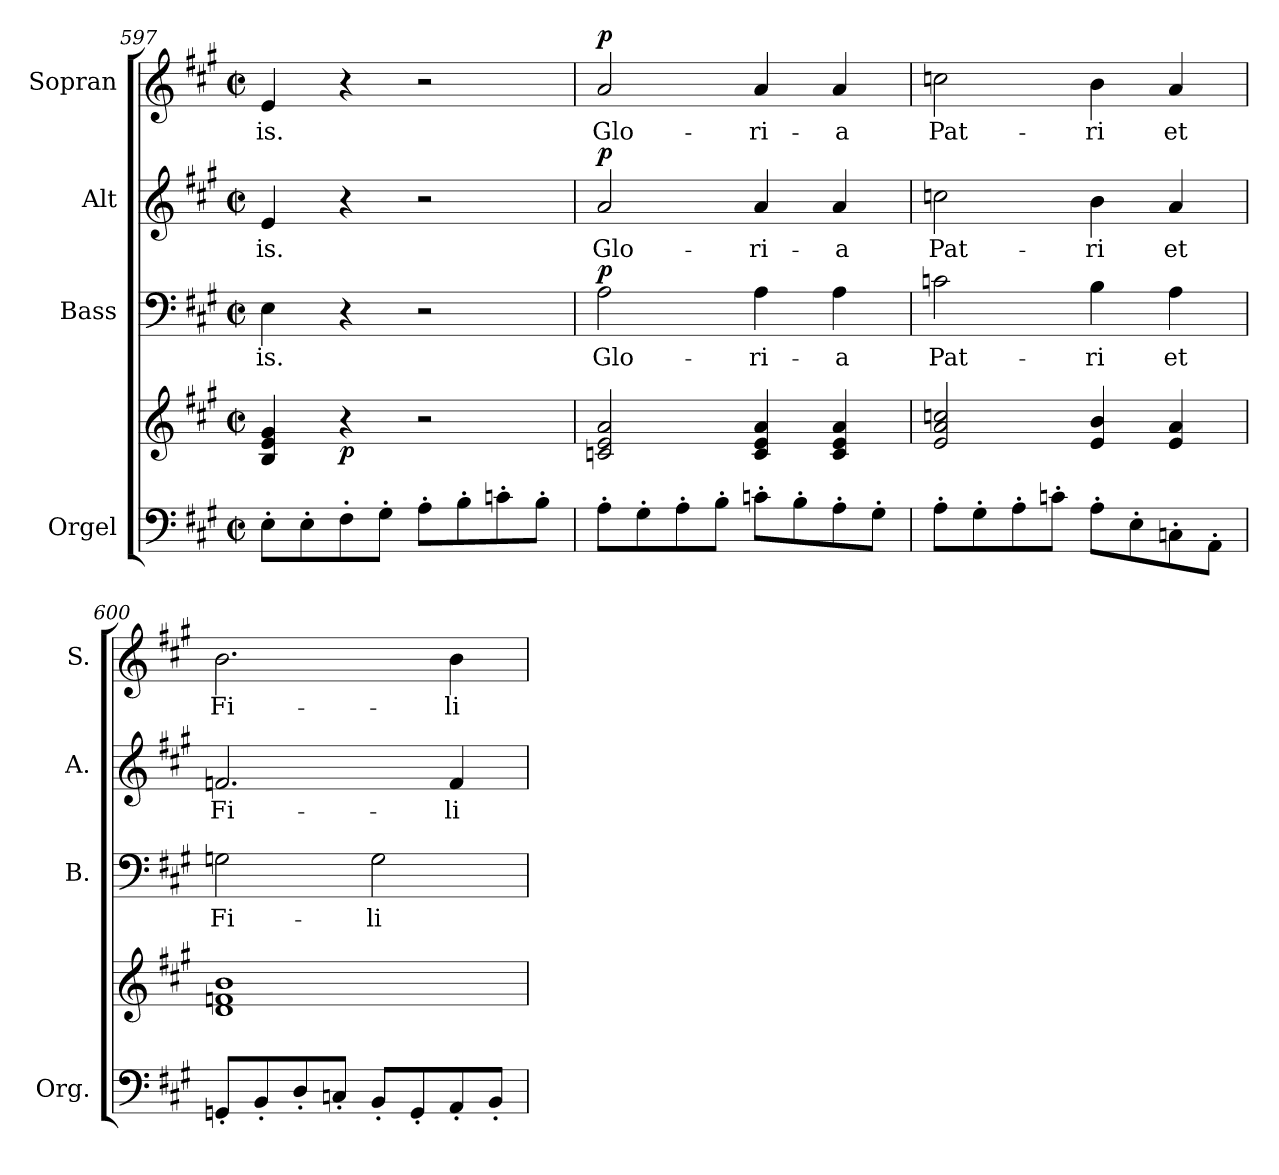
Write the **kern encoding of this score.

**kern	**kern	**dynam	**kern	**text	**dynam	**kern	**text	**dynam	**kern	**text	**dynam
*part4	*part4	*part4	*part3	*part3	*part3	*part2	*part2	*part2	*part1	*part1	*part1
*staff5	*staff4	*staff4/5	*staff3	*staff3	*staff3	*staff2	*staff2	*staff2	*staff1	*staff1	*staff1
*I"Orgel	*	*	*I"Bass	*	*	*I"Alt	*	*	*I"Sopran	*	*
*I'Org.	*	*	*I'B.	*	*	*I'A.	*	*	*I'S.	*	*
!!LO:PB:g=z
*clefF4	*clefG2	*	*clefF4	*	*	*clefG2	*	*	*clefG2	*	*
*k[f#c#g#]	*k[f#c#g#]	*	*k[f#c#g#]	*	*	*k[f#c#g#]	*	*	*k[f#c#g#]	*	*
*A:	*A:	*	*A:	*	*	*A:	*	*	*A:	*	*
*M2/2	*M2/2	*	*M2/2	*	*	*M2/2	*	*	*M2/2	*	*
*met(c|)	*met(c|)	*	*met(c|)	*	*	*met(c|)	*	*	*met(c|)	*	*
=597	=597	=597	=597	=597	=597	=597	=597	=597	=597	=597	=597
!	!	!	!	!LO:LY:b	!	!	!LO:LY:b	!	!	!LO:LY:b	!
8E'>\L	4B/ 4e/ 4g#/	.	4E\	-is.	.	4e/	-is.	.	4e/	-is.	.
8E'>\	.	.	.	.	.	.	.	.	.	.	.
!	!	!LO:DY:b	!	!	!	!	!	!	!	!	!
8F#'>\	4r	p	4r	.	.	4r	.	.	4r	.	.
8G#'>\J	.	.	.	.	.	.	.	.	.	.	.
8A'>\L	2r	.	2r	.	.	2r	.	.	2r	.	.
8B'>\	.	.	.	.	.	.	.	.	.	.	.
8cn'>\	.	.	.	.	.	.	.	.	.	.	.
8B'>\J	.	.	.	.	.	.	.	.	.	.	.
=598	=598	=598	=598	=598	=598	=598	=598	=598	=598	=598	=598
!	!	!	!	!LO:LY:b	!LO:DY:a	!	!LO:LY:b	!LO:DY:a	!	!LO:LY:b	!LO:DY:a
8A'>\L	2cn/ 2e/ 2a/	.	2A\	Glo-	p	2a/	Glo-	p	2a/	Glo-	p
8G#'>\	.	.	.	.	.	.	.	.	.	.	.
8A'>\	.	.	.	.	.	.	.	.	.	.	.
8B'>\J	.	.	.	.	.	.	.	.	.	.	.
!	!	!	!	!LO:LY:b	!	!	!LO:LY:b	!	!	!LO:LY:b	!
8cn'>\L	4c/ 4e/ 4a/	.	4A\	-ri-	.	4a/	-ri-	.	4a/	-ri-	.
8B'>\	.	.	.	.	.	.	.	.	.	.	.
!	!	!	!	!LO:LY:b	!	!	!LO:LY:b	!	!	!LO:LY:b	!
8A'>\	4c/ 4e/ 4a/	.	4A\	-a	.	4a/	-a	.	4a/	-a	.
8G#'>\J	.	.	.	.	.	.	.	.	.	.	.
=599	=599	=599	=599	=599	=599	=599	=599	=599	=599	=599	=599
!	!	!	!	!LO:LY:b	!	!	!LO:LY:b	!	!	!LO:LY:b	!
8A'>\L	2e/ 2a/ 2ccn/	.	2cn\	Pat-	.	2ccn\	Pat-	.	2ccn\	Pat-	.
8G#'>\	.	.	.	.	.	.	.	.	.	.	.
8A'>\	.	.	.	.	.	.	.	.	.	.	.
8cn'>\J	.	.	.	.	.	.	.	.	.	.	.
!	!	!	!	!LO:LY:b	!	!	!LO:LY:b	!	!	!LO:LY:b	!
8A'>\L	4e/ 4b/	.	4B\	-ri	.	4b\	-ri	.	4b\	-ri	.
8E'>\	.	.	.	.	.	.	.	.	.	.	.
!	!	!	!	!LO:LY:b	!	!	!LO:LY:b	!	!	!LO:LY:b	!
8Cn'>\	4e/ 4a/	.	4A\	et	.	4a/	et	.	4a/	et	.
8AA'>\J	.	.	.	.	.	.	.	.	.	.	.
=600	=600	=600	=600	=600	=600	=600	=600	=600	=600	=600	=600
!	!	!	!	!LO:LY:b	!	!	!LO:LY:b	!	!	!LO:LY:b	!
8GGn'</L	1d 1fn 1b	.	2Gn\	Fi-	.	2.fn/	Fi-	.	2.b\	Fi-	.
8BB'</	.	.	.	.	.	.	.	.	.	.	.
8D'</	.	.	.	.	.	.	.	.	.	.	.
8Cn'</J	.	.	.	.	.	.	.	.	.	.	.
!	!	!	!	!LO:LY:b	!	!	!	!	!	!	!
8BB'</L	.	.	2G\	-li-	.	.	.	.	.	.	.
8GG'</	.	.	.	.	.	.	.	.	.	.	.
!	!	!	!	!	!	!	!LO:LY:b	!	!	!LO:LY:b	!
8AA'</	.	.	.	.	.	4f/	-li-	.	4b\	-li-	.
8BB'</J	.	.	.	.	.	.	.	.	.	.	.
=	=	=	=	=	=	=	=	=	=	=	=
*-	*-	*-	*-	*-	*-	*-	*-	*-	*-	*-	*-
